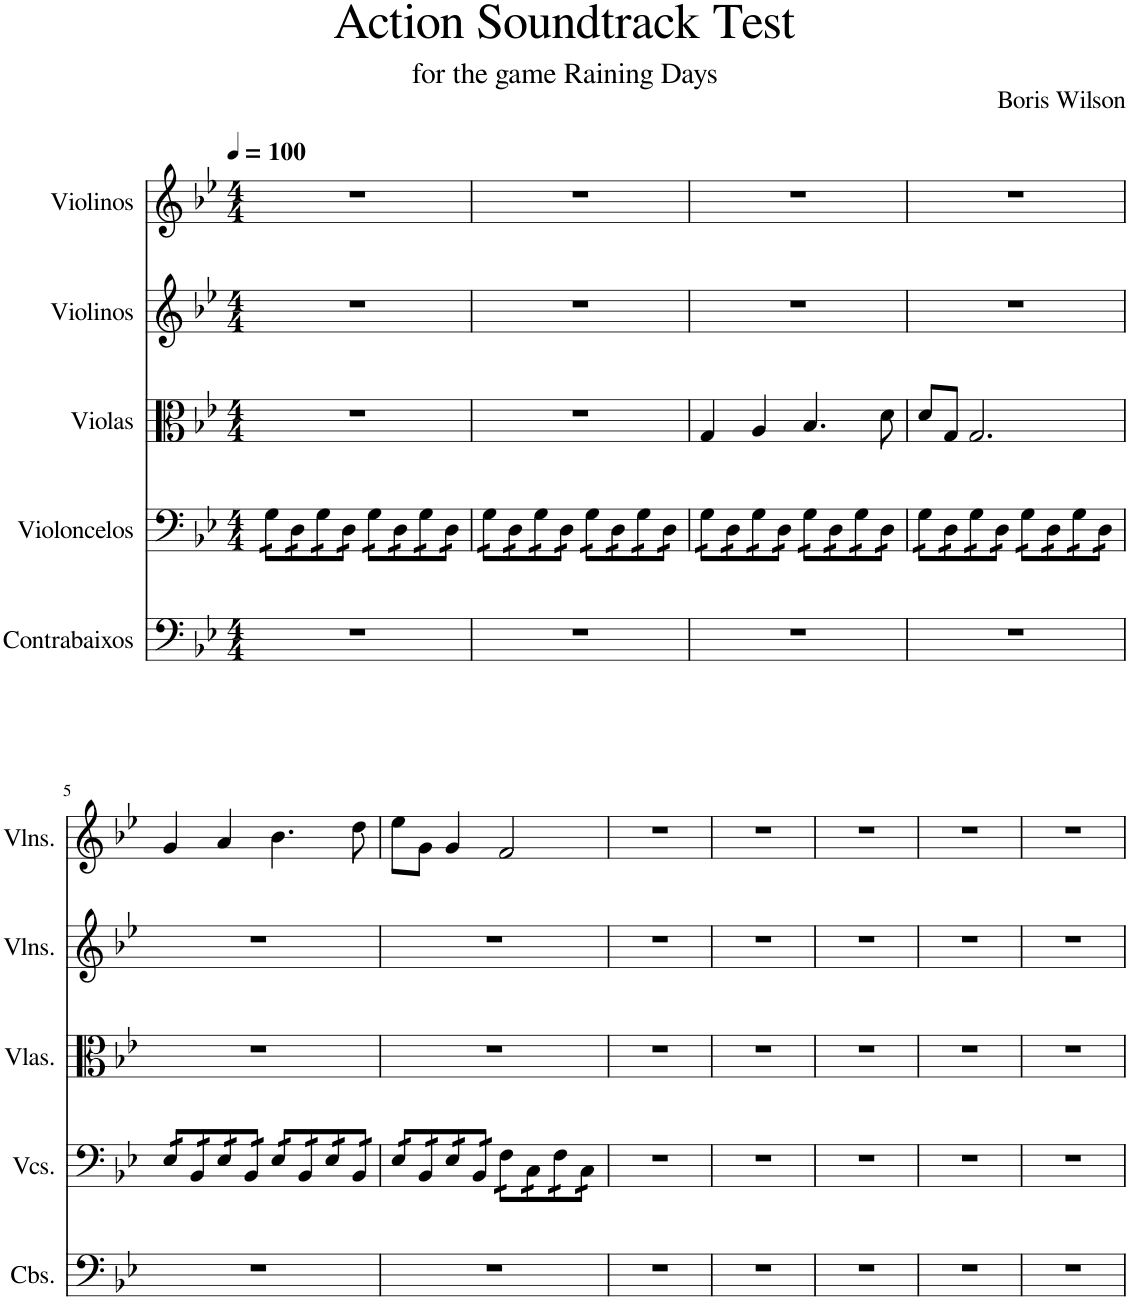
**kern	**kern	**kern	**kern	**kern
*part5	*part4	*part3	*part2	*part1
*staff5	*staff4	*staff3	*staff2	*staff1
*I"Contrabaixos	*I"Violoncelos	*I"Violas	*I"Violinos	*I"Violinos
*I'Cbs.	*I'Vcs.	*I'Vlas.	*I'Vlns.	*I'Vlns.
*clefF4	*clefF4	*clefC3	*clefG2	*clefG2
*Trd7c12	*	*	*	*
*k[b-e-]	*k[b-e-]	*k[b-e-]	*k[b-e-]	*k[b-e-]
*M4/4	*M4/4	*M4/4	*M4/4	*M4/4
*MM100	*MM100	*MM100	*MM100	*MM100
=1	=1	=1	=1	=1
*	*tremolo	*	*	*
1r	16G\LL	1r	1r	1r
.	16G\	.	.	.
.	16D\	.	.	.
.	16D\	.	.	.
.	16G\	.	.	.
.	16G\	.	.	.
.	16D\	.	.	.
.	16D\JJ	.	.	.
.	16G\LL	.	.	.
.	16G\	.	.	.
.	16D\	.	.	.
.	16D\	.	.	.
.	16G\	.	.	.
.	16G\	.	.	.
.	16D\	.	.	.
.	16D\JJ	.	.	.
=2	=2	=2	=2	=2
1r	16G\LL	1r	1r	1r
.	16G\	.	.	.
.	16D\	.	.	.
.	16D\	.	.	.
.	16G\	.	.	.
.	16G\	.	.	.
.	16D\	.	.	.
.	16D\JJ	.	.	.
.	16G\LL	.	.	.
.	16G\	.	.	.
.	16D\	.	.	.
.	16D\	.	.	.
.	16G\	.	.	.
.	16G\	.	.	.
.	16D\	.	.	.
.	16D\JJ	.	.	.
=3	=3	=3	=3	=3
1r	16G\LL	4G/	1r	1r
.	16G\	.	.	.
.	16D\	.	.	.
.	16D\	.	.	.
.	16G\	4A/	.	.
.	16G\	.	.	.
.	16D\	.	.	.
.	16D\JJ	.	.	.
.	16G\LL	4.B-/	.	.
.	16G\	.	.	.
.	16D\	.	.	.
.	16D\	.	.	.
.	16G\	.	.	.
.	16G\	.	.	.
.	16D\	8d\	.	.
.	16D\JJ	.	.	.
=4	=4	=4	=4	=4
1r	16G\LL	8d/L	1r	1r
.	16G\	.	.	.
.	16D\	8G/J	.	.
.	16D\	.	.	.
.	16G\	2.G/	.	.
.	16G\	.	.	.
.	16D\	.	.	.
.	16D\JJ	.	.	.
.	16G\LL	.	.	.
.	16G\	.	.	.
.	16D\	.	.	.
.	16D\	.	.	.
.	16G\	.	.	.
.	16G\	.	.	.
.	16D\	.	.	.
.	16D\JJ	.	.	.
!!LO:LB:g=z
=5	=5	=5	=5	=5
1r	16E-/LL	1r	1r	4g/
.	16E-/	.	.	.
.	16BB-/	.	.	.
.	16BB-/	.	.	.
.	16E-/	.	.	4a/
.	16E-/	.	.	.
.	16BB-/	.	.	.
.	16BB-/JJ	.	.	.
.	16E-/LL	.	.	4.b-\
.	16E-/	.	.	.
.	16BB-/	.	.	.
.	16BB-/	.	.	.
.	16E-/	.	.	.
.	16E-/	.	.	.
.	16BB-/	.	.	8dd\
.	16BB-/JJ	.	.	.
=6	=6	=6	=6	=6
1r	16E-/LL	1r	1r	8ee-\L
.	16E-/	.	.	.
.	16BB-/	.	.	8g\J
.	16BB-/	.	.	.
.	16E-/	.	.	4g/
.	16E-/	.	.	.
.	16BB-/	.	.	.
.	16BB-/JJ	.	.	.
.	16F\LL	.	.	2f/
.	16F\	.	.	.
.	16C\	.	.	.
.	16C\	.	.	.
.	16F\	.	.	.
.	16F\	.	.	.
.	16C\	.	.	.
.	16C\JJ	.	.	.
*	*Xtremolo	*	*	*
=7	=7	=7	=7	=7
1r	1r	1r	1r	1r
=8	=8	=8	=8	=8
1r	1r	1r	1r	1r
=9	=9	=9	=9	=9
1r	1r	1r	1r	1r
=10	=10	=10	=10	=10
1r	1r	1r	1r	1r
=11	=11	=11	=11	=11
1r	1r	1r	1r	1r
=	=	=	=	=
*-	*-	*-	*-	*-
